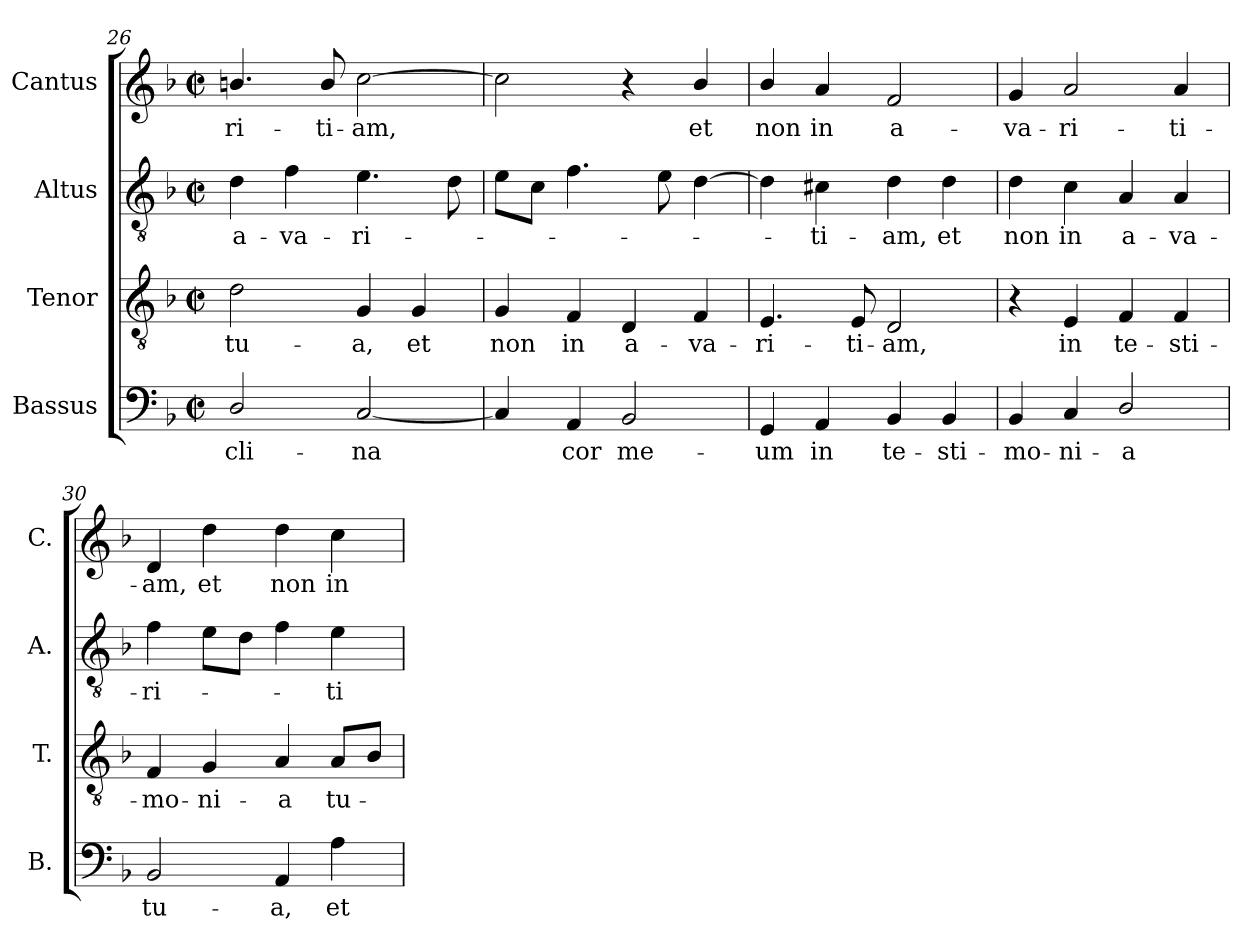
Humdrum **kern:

**kern	**text	**kern	**text	**kern	**text	**kern	**text
*part4	*part4	*part3	*part3	*part2	*part2	*part1	*part1
*staff4	*staff4	*staff3	*staff3	*staff2	*staff2	*staff1	*staff1
*I"Bassus	*	*I"Tenor	*	*I"Altus	*	*I"Cantus	*
*I'B.	*	*I'T.	*	*I'A.	*	*I'C.	*
*clefF4	*	*clefGv2	*	*clefGv2	*	*clefG2	*
*	*	*ITrd7c12	*	*ITrd7c12	*	*	*
*k[b-]	*	*k[b-]	*	*k[b-]	*	*k[b-]	*
*F:	*	*F:	*	*F:	*	*F:	*
*M2/2	*	*M2/2	*	*M2/2	*	*M2/2	*
*met(c|)	*	*met(c|)	*	*met(c|)	*	*met(c|)	*
=26	=26	=26	=26	=26	=26	=26	=26
!	!LO:LY:b:color=#000000	!	!	!	!	!	!
!	!	!	!LO:LY:b:color=#000000	!	!	!	!
!	!	!	!	!	!LO:LY:b:color=#000000	!	!
!	!	!	!	!	!	!	!LO:LY:b:color=#000000
2Di/	-cli-	2Di\	tu-	4Di\	a-	4.bni/	-ri-
!	!	!	!	!	!LO:LY:b:color=#000000	!	!
.	.	.	.	4Fi\	-va-	.	.
!	!	!	!	!	!	!	!LO:LY:b:color=#000000
.	.	.	.	.	.	8bi/	-ti-
!	!LO:LY:b:color=#000000	!	!	!	!	!	!
!	!	!	!LO:LY:b:color=#000000	!	!	!	!
!	!	!	!	!	!LO:LY:b:color=#000000	!	!
!	!	!	!	!	!	!	!LO:LY:b:color=#000000
[2Ci/	-na	4GGi/	-a,	4.Ei\	-ri-	[2cci\	-am,
!	!	!	!LO:LY:b:color=#000000	!	!	!	!
.	.	4GGi/	et	.	.	.	.
.	.	.	.	8Di\	.	.	.
!!LO:PB:g=z
=27	=27	=27	=27	=27	=27	=27	=27
!	!	!	!LO:LY:b:color=#000000	!	!	!	!
4Ci/]	.	4GGi/	non	8Ei\L	.	2cci\]	.
.	.	.	.	8Ci\J	.	.	.
!	!LO:LY:b:color=#000000	!	!	!	!	!	!
!	!	!	!LO:LY:b:color=#000000	!	!	!	!
4AAi/	cor	4FFi/	in	4.Fi\	.	.	.
!	!LO:LY:b:color=#000000	!	!	!	!	!	!
!	!	!	!LO:LY:b:color=#000000	!	!	!	!
2BB-i/	me-	4DDi/	a-	.	.	4r	.
.	.	.	.	8Ei\	.	.	.
!	!	!	!LO:LY:b:color=#000000	!	!	!	!
!	!	!	!	!	!	!	!LO:LY:b:color=#000000
.	.	4FFi/	-va-	[4Di\	.	4b-i/	et
=28	=28	=28	=28	=28	=28	=28	=28
!	!LO:LY:b:color=#000000	!	!	!	!	!	!
!	!	!	!LO:LY:b:color=#000000	!	!	!	!
!	!	!	!	!	!	!	!LO:LY:b:color=#000000
4GGi/	-um	4.EEi/	-ri-	4Di\]	.	4b-i/	non
!	!LO:LY:b:color=#000000	!	!	!	!	!	!
!	!	!	!	!	!LO:LY:b:color=#000000	!	!
!	!	!	!	!	!	!	!LO:LY:b:color=#000000
4AAi/	in	.	.	4C#Xi\	-ti-	4ai/	in
!	!	!	!LO:LY:b:color=#000000	!	!	!	!
.	.	8EEi/	-ti-	.	.	.	.
!	!LO:LY:b:color=#000000	!	!	!	!	!	!
!	!	!	!LO:LY:b:color=#000000	!	!	!	!
!	!	!	!	!	!LO:LY:b:color=#000000	!	!
!	!	!	!	!	!	!	!LO:LY:b:color=#000000
4BB-i/	te-	2DDi/	-am,	4Di\	-am,	2fi/	a-
!	!LO:LY:b:color=#000000	!	!	!	!	!	!
!	!	!	!	!	!LO:LY:b:color=#000000	!	!
4BB-i/	-sti-	.	.	4Di\	et	.	.
=29	=29	=29	=29	=29	=29	=29	=29
!	!LO:LY:b:color=#000000	!	!	!	!	!	!
!	!	!	!	!	!LO:LY:b:color=#000000	!	!
!	!	!	!	!	!	!	!LO:LY:b:color=#000000
4BB-i/	-mo-	4r	.	4Di\	non	4gi/	-va-
!	!LO:LY:b:color=#000000	!	!	!	!	!	!
!	!	!	!LO:LY:b:color=#000000	!	!	!	!
!	!	!	!	!	!LO:LY:b:color=#000000	!	!
!	!	!	!	!	!	!	!LO:LY:b:color=#000000
4Ci/	-ni-	4EEi/	in	4Ci\	in	2ai/	-ri-
!	!LO:LY:b:color=#000000	!	!	!	!	!	!
!	!	!	!LO:LY:b:color=#000000	!	!	!	!
!	!	!	!	!	!LO:LY:b:color=#000000	!	!
2Di/	-a	4FFi/	te-	4AAi/	a-	.	.
!	!	!	!LO:LY:b:color=#000000	!	!	!	!
!	!	!	!	!	!LO:LY:b:color=#000000	!	!
!	!	!	!	!	!	!	!LO:LY:b:color=#000000
.	.	4FFi/	-sti-	4AAi/	-va-	4ai/	-ti-
=30	=30	=30	=30	=30	=30	=30	=30
!	!LO:LY:b:color=#000000	!	!	!	!	!	!
!	!	!	!LO:LY:b:color=#000000	!	!	!	!
!	!	!	!	!	!LO:LY:b:color=#000000	!	!
!	!	!	!	!	!	!	!LO:LY:b:color=#000000
2BB-i/	tu-	4FFi/	-mo-	4Fi\	-ri-	4di/	-am,
!	!	!	!LO:LY:b:color=#000000	!	!	!	!
!	!	!	!	!	!	!	!LO:LY:b:color=#000000
.	.	4GGi/	-ni-	8Ei\L	.	4ddi\	et
.	.	.	.	8Di\J	.	.	.
!	!LO:LY:b:color=#000000	!	!	!	!	!	!
!	!	!	!LO:LY:b:color=#000000	!	!	!	!
!	!	!	!	!	!	!	!LO:LY:b:color=#000000
4AAi/	-a,	4AAi/	-a	4Fi\	.	4ddi\	non
!	!LO:LY:b:color=#000000	!	!	!	!	!	!
!	!	!	!LO:LY:b:color=#000000	!	!	!	!
!	!	!	!	!	!LO:LY:b:color=#000000	!	!
!	!	!	!	!	!	!	!LO:LY:b:color=#000000
4Ai\	et	8AAi/L	tu-	4Ei\	-ti-	4cci\	in
.	.	8BB-i/J	.	.	.	.	.
=	=	=	=	=	=	=	=
*-	*-	*-	*-	*-	*-	*-	*-
